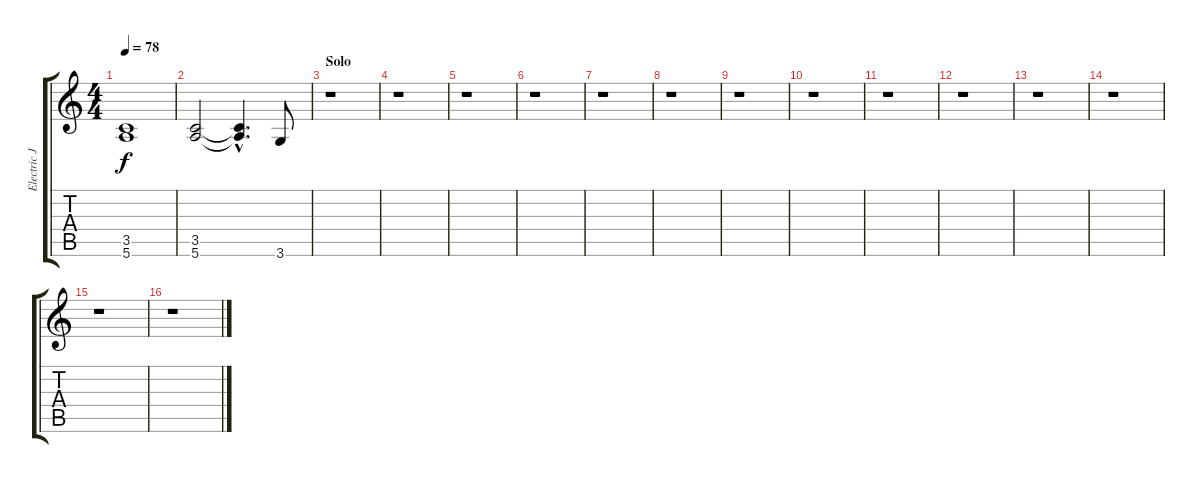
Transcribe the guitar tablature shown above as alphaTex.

\track ("Electric Jazz Guitar (Fills)" "Electric J") {instrument electricguitarjazz}
\staff {score tabs}
\tuning (E4 B3 G3 D3 A2 E2) {hide}
\ts (4 4)
\tempo 78
\clef g2
\ks c
(3.5 5.6).1{dy f} |
(3.5 5.6).2 (3.5{hac t} 5.6{hac t}).4{d} 3.6.8 |
\section ("" "Solo")
r.1 |
r.1 |
r.1 |
r.1 |
r.1 |
r.1 |
r.1 |
r.1 |
r.1 |
r.1 |
r.1 |
r.1 |
r.1 |
r.1
